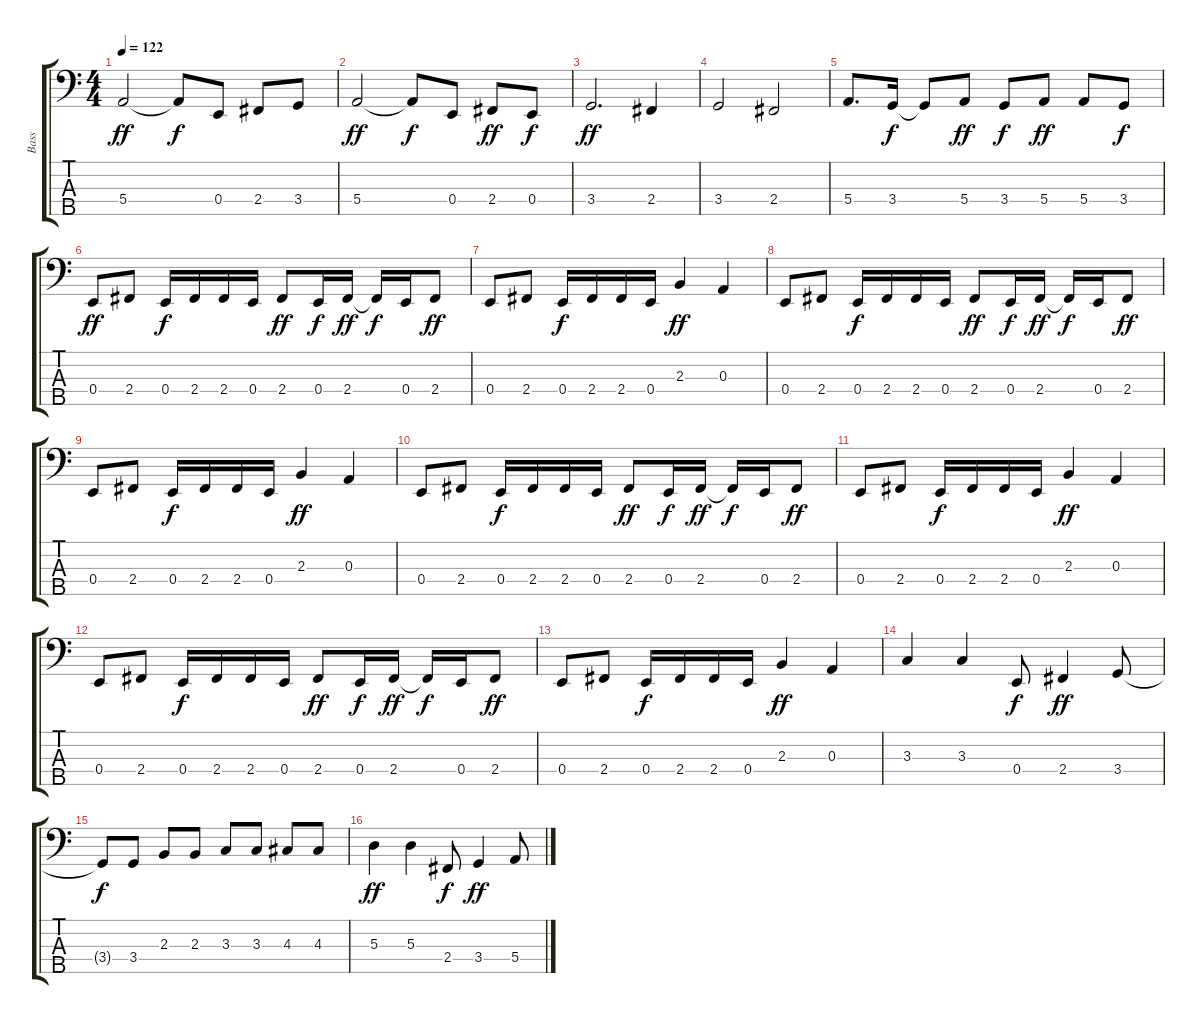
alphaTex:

\track ("Bass" "Bass") {instrument electricbassfinger}
\staff {score tabs}
\tuning (G2 D2 A1 E1 B0) {hide}
\ts (4 4)
\tempo 122
\clef f4
\ks c
5.4.2{dy ff} 5.4{t}.8{dy f} 0.4.8 2.4.8 3.4.8 |
5.4.2{dy ff} 5.4{t}.8{dy f} 0.4.8 2.4.8{dy ff} 0.4.8{dy f} |
3.4.2{d dy ff} 2.4.4 |
3.4.2 2.4.2 |
5.4.8{d} 3.4.16{dy f} 3.4{t}.8 5.4.8{dy ff} 3.4.8{dy f} 5.4.8{dy ff} 5.4.8 3.4.8{dy f} |
0.4.8{dy ff} 2.4.8 0.4.16{dy f} 2.4.16 2.4.16 0.4.16 2.4.8{dy ff} 0.4.16{dy f} 2.4.16{dy ff} 2.4{t}.16{dy f} 0.4.16 2.4.8{dy ff} |
0.4.8 2.4.8 0.4.16{dy f} 2.4.16 2.4.16 0.4.16 2.3.4{dy ff} 0.3.4 |
0.4.8 2.4.8 0.4.16{dy f} 2.4.16 2.4.16 0.4.16 2.4.8{dy ff} 0.4.16{dy f} 2.4.16{dy ff} 2.4{t}.16{dy f} 0.4.16 2.4.8{dy ff} |
0.4.8 2.4.8 0.4.16{dy f} 2.4.16 2.4.16 0.4.16 2.3.4{dy ff} 0.3.4 |
0.4.8 2.4.8 0.4.16{dy f} 2.4.16 2.4.16 0.4.16 2.4.8{dy ff} 0.4.16{dy f} 2.4.16{dy ff} 2.4{t}.16{dy f} 0.4.16 2.4.8{dy ff} |
0.4.8 2.4.8 0.4.16{dy f} 2.4.16 2.4.16 0.4.16 2.3.4{dy ff} 0.3.4 |
0.4.8 2.4.8 0.4.16{dy f} 2.4.16 2.4.16 0.4.16 2.4.8{dy ff} 0.4.16{dy f} 2.4.16{dy ff} 2.4{t}.16{dy f} 0.4.16 2.4.8{dy ff} |
0.4.8 2.4.8 0.4.16{dy f} 2.4.16 2.4.16 0.4.16 2.3.4{dy ff} 0.3.4 |
3.3.4 3.3.4 0.4.8{dy f} 2.4.4{dy ff} 3.4.8 |
3.4{t}.8{dy f} 3.4.8 2.3.8 2.3.8 3.3.8 3.3.8 4.3.8 4.3.8 |
5.3.4{dy ff} 5.3.4 2.4.8{dy f} 3.4.4{dy ff} 5.4.8
